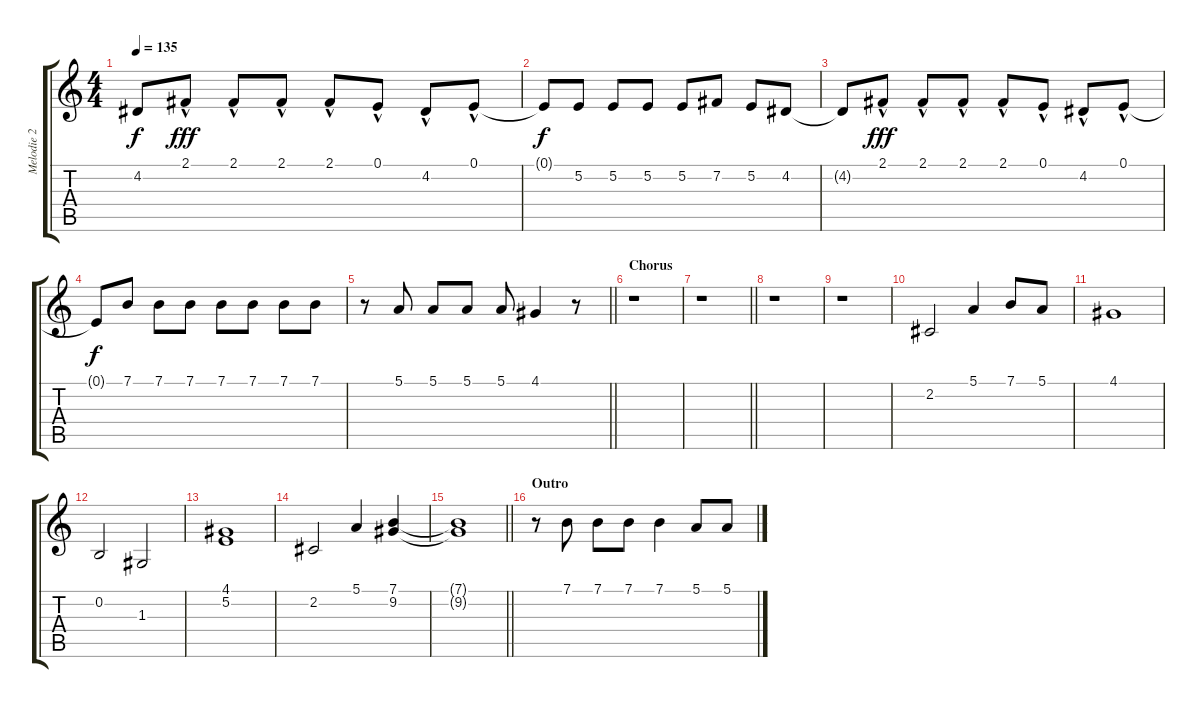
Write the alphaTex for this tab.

\track ("Melodie 2" "Melodie 2") {instrument flute}
\staff {score tabs}
\tuning (E4 B3 G3 D3 A2 E2) {hide}
\ts (4 4)
\tempo 135
\clef g2
\ks c
4.2{t}.8{dy f} 2.1{hac}.8{dy fff instrument lead2sawtooth} 2.1{hac}.8 2.1{hac}.8 2.1{hac}.8 0.1{hac}.8 4.2{hac}.8 0.1{hac}.8 |
0.1{t}.8{dy f} 5.2.8{instrument flute} 5.2.8 5.2.8 5.2.8 7.2.8 5.2.8 4.2.8 |
4.2{t}.8 2.1{hac}.8{dy fff instrument lead2sawtooth} 2.1{hac}.8 2.1{hac}.8 2.1{hac}.8 0.1{hac}.8 4.2{hac}.8 0.1{hac}.8 |
0.1{t}.8{dy f} 7.1.8{instrument flute} 7.1.8 7.1.8 7.1.8 7.1.8 7.1.8 7.1.8 |
\barLineRight lightlight
r.8 5.1.8 5.1.8 5.1.8 5.1.8 4.1.4 r.8 |
\section ("" "Chorus")
r.1 |
\barLineRight lightlight
r.1 |
\section ("" "")
r.1 |
r.1 |
2.2.2{instrument choiraahs} 5.1.4 7.1.8 5.1.8 |
4.1.1 |
0.2.2 1.3.2 |
(4.1 5.2).1 |
2.2.2 5.1.4 (7.1 9.2).4 |
\barLineRight lightlight
(7.1{t} 9.2{t}).1 |
\section ("" "Outro")
r.8{instrument flute} 7.1.8 7.1.8 7.1.8 7.1.4 5.1.8 5.1.8
